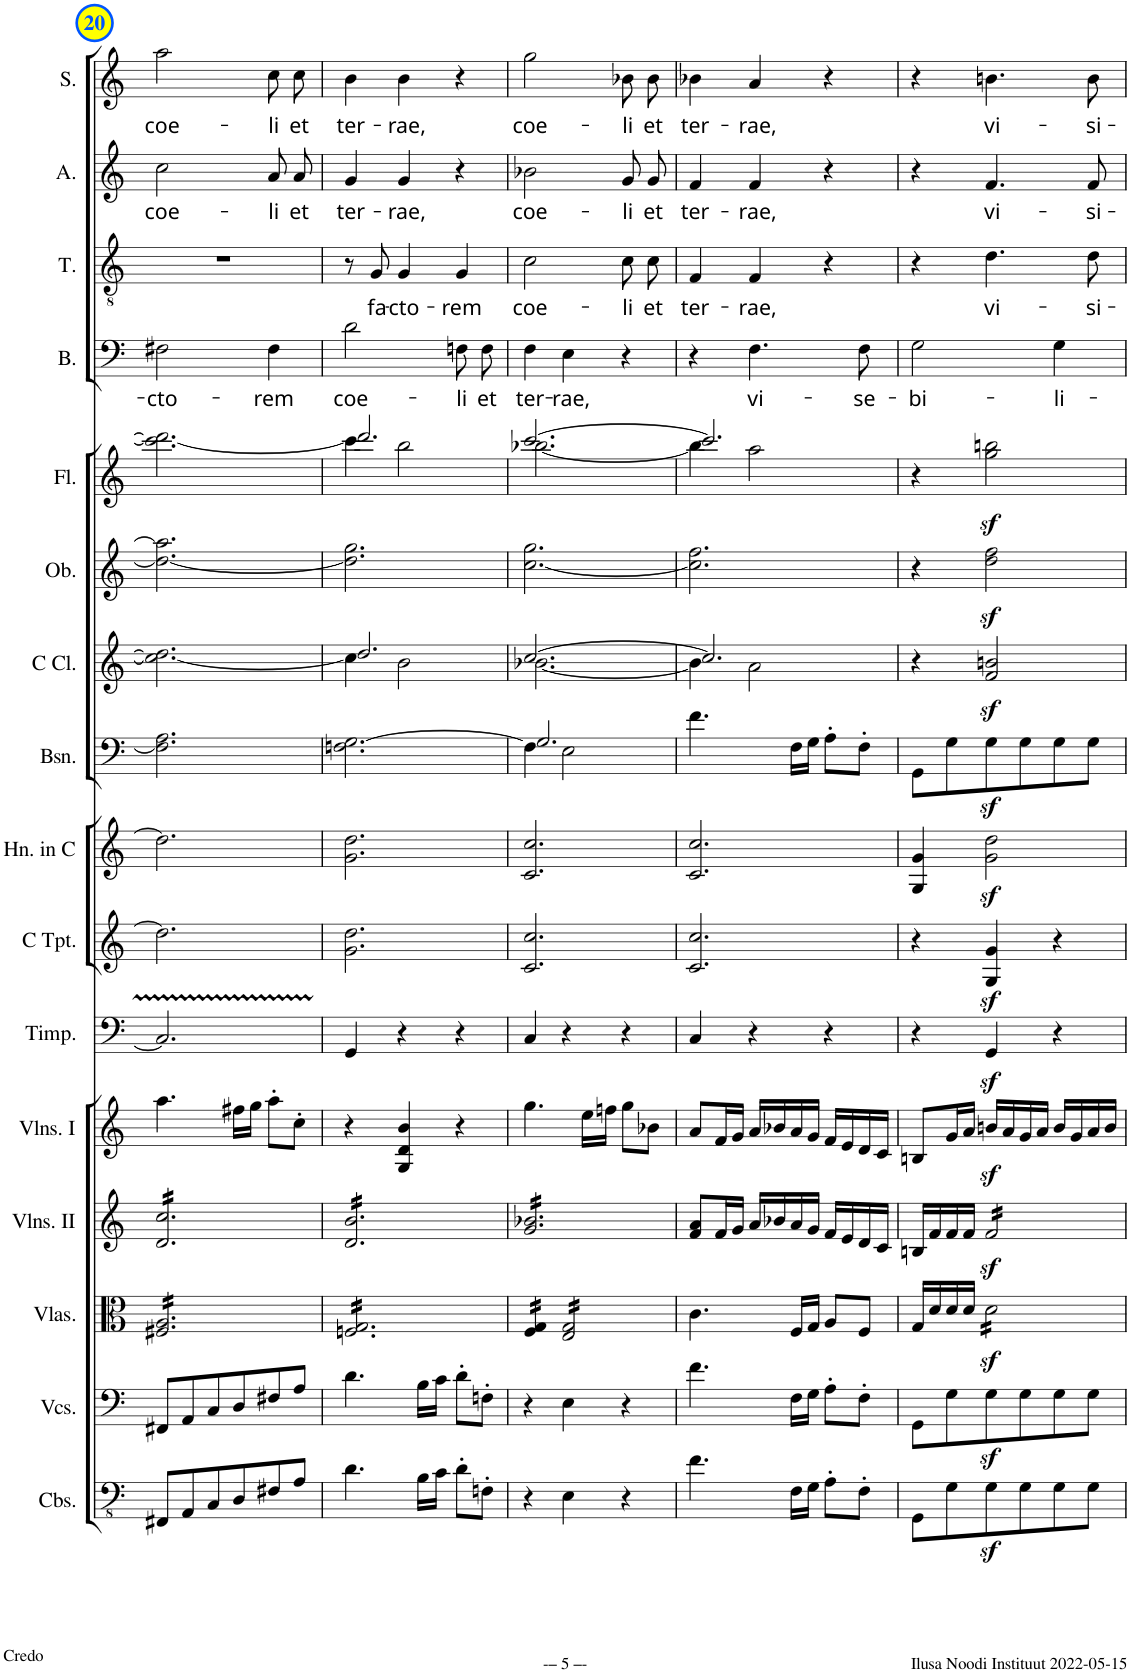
**kern	**kern	**kern	**kern	**kern	**kern	**kern	**kern	**kern	**kern	**kern	**kern	**kern	**text	**kern	**text	**kern	**text	**kern	**text
*part16	*part15	*part14	*part13	*part12	*part11	*part10	*part9	*part8	*part7	*part6	*part5	*part4	*part4	*part3	*part3	*part2	*part2	*part1	*part1
*staff16	*staff15	*staff14	*staff13	*staff12	*staff11	*staff10	*staff9	*staff8	*staff7	*staff6	*staff5	*staff4	*staff4	*staff3	*staff3	*staff2	*staff2	*staff1	*staff1
*I"Contrabasses	*I"Violoncellos	*I"Violas	*I"Violins II	*I"Violins I	*I"Timpani	*I"C Trumpet	*I"Horn in C	*I"Bassoon	*I"C Clarinet	*I"Oboe	*I"Flute	*I"Bass	*	*I"Tenor	*	*I"Alto	*	*I"Soprano	*
*I'Cbs.	*I'Vcs.	*I'Vlas.	*I'Vlns. II	*I'Vlns. I	*I'Timp.	*I'C Tpt.	*I'Hn. in C	*I'Bsn.	*I'C Cl.	*I'Ob.	*I'Fl.	*I'B.	*	*I'T.	*	*I'A.	*	*I'S.	*
!!LO:PB:g=z
*clefFv4	*clefF4	*clefC3	*clefG2	*clefG2	*clefF4	*clefG2	*clefG2	*clefF4	*clefG2	*clefG2	*clefG2	*clefF4	*	*clefGv2	*	*clefG2	*	*clefG2	*
*	*	*	*	*	*	*	*Trd4c7	*	*Trd1c2	*	*	*	*	*	*	*	*	*	*
*k[]	*k[]	*k[]	*k[]	*k[]	*k[]	*k[]	*k[]	*k[]	*k[]	*k[]	*k[]	*k[]	*	*k[]	*	*k[]	*	*k[]	*
*M3/4	*M3/4	*M3/4	*M3/4	*M3/4	*M3/4	*M3/4	*M3/4	*M3/4	*M3/4	*M3/4	*M3/4	*M3/4	*	*M3/4	*	*M3/4	*	*M3/4	*
=20	=20	=20	=20	=20	=20	=20	=20	=20	=20	=20	=20	=20	=20	=20	=20	=20	=20	=20	=20
!	!	!	!	!	!	!	!	!	!	!	!	!	!LO:LY:b	!	!	!	!LO:LY:b	!	!LO:LY:b
*	*	*tremolo	*	*	*	*	*	*	*	*	*	*	*	*	*	*	*	*	*
*	*	*	*tremolo	*	*	*	*	*	*	*	*	*	*	*	*	*	*	*	*
8FFF#X/L	8FF#X/L	16F#X/ 16A/LL	16d/ 16cc/LL	4.aa\	2.C/]	2.dd\]	2.dd\]	2.F#\] 2.A\	2.cc\_ 2.dd\]	2.dd\_ 2.aa\]	2.ccc\_ 2.ddd\]	2F#X\	-cto-	2.r	.	2cc\	coe-	2aa\	coe-
.	.	16F#X/ 16A/	16d/ 16cc/	.	.	.	.	.	.	.	.	.	.	.	.	.	.	.	.
8AAA/	8AA/	16F#X/ 16A/	16d/ 16cc/	.	.	.	.	.	.	.	.	.	.	.	.	.	.	.	.
.	.	16F#X/ 16A/	16d/ 16cc/	.	.	.	.	.	.	.	.	.	.	.	.	.	.	.	.
8CC/	8C/	16F#X/ 16A/	16d/ 16cc/	.	.	.	.	.	.	.	.	.	.	.	.	.	.	.	.
.	.	16F#X/ 16A/	16d/ 16cc/	.	.	.	.	.	.	.	.	.	.	.	.	.	.	.	.
8DD/	8D/	16F#X/ 16A/	16d/ 16cc/	16ff#X\LL	.	.	.	.	.	.	.	.	.	.	.	.	.	.	.
.	.	16F#X/ 16A/	16d/ 16cc/	16gg\JJ	.	.	.	.	.	.	.	.	.	.	.	.	.	.	.
!	!	!	!	!	!	!	!	!	!	!	!	!	!LO:LY:b	!	!	!	!LO:LY:b	!	!LO:LY:b
8FF#X/	8F#X/	16F#X/ 16A/	16d/ 16cc/	8aa'\L	.	.	.	.	.	.	.	4F#\	-rem	.	.	8a/L	-li	8cc\L	-li
.	.	16F#X/ 16A/	16d/ 16cc/	.	.	.	.	.	.	.	.	.	.	.	.	.	.	.	.
!	!	!	!	!	!	!	!	!	!	!	!	!	!	!	!	!	!LO:LY:b	!	!LO:LY:b
8AA/J	8A/J	16F#X/ 16A/	16d/ 16cc/	8cc'\J	.	.	.	.	.	.	.	.	.	.	.	8a/J	et	8cc\J	et
.	.	16F#X/ 16A/JJ	16d/ 16cc/JJ	.	.	.	.	.	.	.	.	.	.	.	.	.	.	.	.
=21	=21	=21	=21	=21	=21	=21	=21	=21	=21	=21	=21	=21	=21	=21	=21	=21	=21	=21	=21
*	*	*	*	*	*	*	*	*	*^	*	*^	*	*	*	*	*	*	*	*
!	!	!	!	!	!	!	!	!	!	!	!	!	!	!	!LO:LY:b	!	!	!	!LO:LY:b	!	!LO:LY:b
4.D\	4.d\	16Fn/ 16G/LL	16d/ 16b/LL	4r	4GG/	2.g\ 2.dd\	2.g\ 2.dd\	2.Fn\ [2.G\	2.dd/	4cc\]	2.dd\] 2.gg\	2.ddd/	4ccc\]	2d\	coe-	8r	.	4g/	ter-	4b\	ter-
.	.	16Fn/ 16G/	16d/ 16b/	.	.	.	.	.	.	.	.	.	.	.	.	.	.	.	.	.	.
!	!	!	!	!	!	!	!	!	!	!	!	!	!	!	!	!	!LO:LY:b	!	!	!	!
.	.	16Fn/ 16G/	16d/ 16b/	.	.	.	.	.	.	.	.	.	.	.	.	8G/	fa-	.	.	.	.
.	.	16Fn/ 16G/	16d/ 16b/	.	.	.	.	.	.	.	.	.	.	.	.	.	.	.	.	.	.
!	!	!	!	!	!	!	!	!	!	!	!	!	!	!	!	!	!LO:LY:b	!	!LO:LY:b	!	!LO:LY:b
.	.	16Fn/ 16G/	16d/ 16b/	4G/ 4d/ 4b/	4r	.	.	.	.	2b\	.	.	2bb\	.	.	4G/	-cto-	4g/	-rae,	4b\	-rae,
.	.	16Fn/ 16G/	16d/ 16b/	.	.	.	.	.	.	.	.	.	.	.	.	.	.	.	.	.	.
16BB\LL	16B\LL	16Fn/ 16G/	16d/ 16b/	.	.	.	.	.	.	.	.	.	.	.	.	.	.	.	.	.	.
16C\JJ	16c\JJ	16Fn/ 16G/	16d/ 16b/	.	.	.	.	.	.	.	.	.	.	.	.	.	.	.	.	.	.
!	!	!	!	!	!	!	!	!	!	!	!	!	!	!	!LO:LY:b	!	!LO:LY:b	!	!	!	!
8D'\L	8d'\L	16Fn/ 16G/	16d/ 16b/	4r	4r	.	.	.	.	.	.	.	.	8Fn\L	-li	4G/	-rem	4r	.	4r	.
.	.	16Fn/ 16G/	16d/ 16b/	.	.	.	.	.	.	.	.	.	.	.	.	.	.	.	.	.	.
!	!	!	!	!	!	!	!	!	!	!	!	!	!	!	!LO:LY:b	!	!	!	!	!	!
8FFn'\J	8Fn'\J	16Fn/ 16G/	16d/ 16b/	.	.	.	.	.	.	.	.	.	.	8F\J	et	.	.	.	.	.	.
.	.	16Fn/ 16G/JJ	16d/ 16b/JJ	.	.	.	.	.	.	.	.	.	.	.	.	.	.	.	.	.	.
=22	=22	=22	=22	=22	=22	=22	=22	=22	=22	=22	=22	=22	=22	=22	=22	=22	=22	=22	=22	=22	=22
*	*	*	*	*	*	*	*	*^	*	*	*	*	*	*	*	*	*	*	*	*	*
!	!	!	!	!	!	!	!	!	!	!	!	!	!	!	!	!LO:LY:b	!	!LO:LY:b	!	!LO:LY:b	!	!LO:LY:b
4r	4r	16F/ 16G/LL	16g/ 16b-X/LL	4.gg\	4C/	2.c/ 2.cc/	2.c/ 2.cc/	2.G/]	4F\	[2.cc/	[2.b-X\	[2.cc\ 2.gg\	[2.ccc/	[2.bb-X\	4F\	ter-	2c\	coe-	2b-X\	coe-	2gg\	coe-
.	.	16F/ 16G/	16g/ 16b-X/	.	.	.	.	.	.	.	.	.	.	.	.	.	.	.	.	.	.	.
.	.	16F/ 16G/	16g/ 16b-X/	.	.	.	.	.	.	.	.	.	.	.	.	.	.	.	.	.	.	.
.	.	16F/ 16G/JJ	16g/ 16b-X/	.	.	.	.	.	.	.	.	.	.	.	.	.	.	.	.	.	.	.
!	!	!	!	!	!	!	!	!	!	!	!	!	!	!	!	!LO:LY:b	!	!	!	!	!	!
4EE\	4E\	16E/ 16G/LL	16g/ 16b-X/	.	4r	.	.	.	2E\	.	.	.	.	.	4E\	-rae,	.	.	.	.	.	.
.	.	16E/ 16G/	16g/ 16b-X/	.	.	.	.	.	.	.	.	.	.	.	.	.	.	.	.	.	.	.
.	.	16E/ 16G/	16g/ 16b-X/	16ee\LL	.	.	.	.	.	.	.	.	.	.	.	.	.	.	.	.	.	.
.	.	16E/ 16G/	16g/ 16b-X/	16ffn\JJ	.	.	.	.	.	.	.	.	.	.	.	.	.	.	.	.	.	.
!	!	!	!	!	!	!	!	!	!	!	!	!	!	!	!	!	!	!LO:LY:b	!	!LO:LY:b	!	!LO:LY:b
4r	4r	16E/ 16G/	16g/ 16b-X/	8gg\L	4r	.	.	.	.	.	.	.	.	.	4r	.	8c\L	-li	8g/L	-li	8b-X\L	-li
.	.	16E/ 16G/	16g/ 16b-X/	.	.	.	.	.	.	.	.	.	.	.	.	.	.	.	.	.	.	.
!	!	!	!	!	!	!	!	!	!	!	!	!	!	!	!	!	!	!LO:LY:b	!	!LO:LY:b	!	!LO:LY:b
.	.	16E/ 16G/	16g/ 16b-X/	8b-X\J	.	.	.	.	.	.	.	.	.	.	.	.	8c\J	et	8g/J	et	8b-\J	et
.	.	16E/ 16G/JJ	16g/ 16b-X/JJ	.	.	.	.	.	.	.	.	.	.	.	.	.	.	.	.	.	.	.
*	*	*	*Xtremolo	*	*	*	*	*	*	*	*	*	*	*	*	*	*	*	*	*	*	*
*	*	*Xtremolo	*	*	*	*	*	*	*	*	*	*	*	*	*	*	*	*	*	*	*	*
*	*	*	*	*	*	*	*	*v	*v	*	*	*	*	*	*	*	*	*	*	*	*	*
=23	=23	=23	=23	=23	=23	=23	=23	=23	=23	=23	=23	=23	=23	=23	=23	=23	=23	=23	=23	=23	=23
!	!	!	!	!	!	!	!	!	!	!	!	!	!	!	!	!	!LO:LY:b	!	!LO:LY:b	!	!LO:LY:b
4.F\	4.f\	4.c\	8f/ 8a/L	8a/L	4C/	2.c/ 2.cc/	2.c/ 2.cc/	4.f\	2.cc/]	4b-\]	2.cc\] 2.ff\	2.ccc/]	4bb-\]	4r	.	4F/	ter-	4f/	ter-	4b-X\	ter-
.	.	.	16f/L	16f/L	.	.	.	.	.	.	.	.	.	.	.	.	.	.	.	.	.
.	.	.	16g/JJ	16g/JJ	.	.	.	.	.	.	.	.	.	.	.	.	.	.	.	.	.
!	!	!	!	!	!	!	!	!	!	!	!	!	!	!	!LO:LY:b	!	!LO:LY:b	!	!LO:LY:b	!	!LO:LY:b
.	.	.	16a/LL	16a/LL	4r	.	.	.	.	2a\	.	.	2aa\	4.F\	vi-	4F/	-rae,	4f/	-rae,	4a/	-rae,
.	.	.	16b-X/	16b-X/	.	.	.	.	.	.	.	.	.	.	.	.	.	.	.	.	.
16FF\LL	16F\LL	16F/LL	16a/	16a/	.	.	.	16F\LL	.	.	.	.	.	.	.	.	.	.	.	.	.
16GG\JJ	16G\JJ	16G/JJ	16g/JJ	16g/JJ	.	.	.	16G\JJ	.	.	.	.	.	.	.	.	.	.	.	.	.
8AA'\L	8A'\L	8A/L	16f/LL	16f/LL	4r	.	.	8A'\L	.	.	.	.	.	.	.	4r	.	4r	.	4r	.
.	.	.	16e/	16e/	.	.	.	.	.	.	.	.	.	.	.	.	.	.	.	.	.
!	!	!	!	!	!	!	!	!	!	!	!	!	!	!	!LO:LY:b	!	!	!	!	!	!
8FF'\J	8F'\J	8F/J	16d/	16d/	.	.	.	8F'\J	.	.	.	.	.	8F\	-se-	.	.	.	.	.	.
.	.	.	16c/JJ	16c/JJ	.	.	.	.	.	.	.	.	.	.	.	.	.	.	.	.	.
*	*	*	*	*	*	*	*	*	*v	*v	*	*v	*v	*	*	*	*	*	*	*	*
=24	=24	=24	=24	=24	=24	=24	=24	=24	=24	=24	=24	=24	=24	=24	=24	=24	=24	=24	=24
!	!	!	!	!	!	!	!	!	!	!	!	!	!LO:LY:b	!	!	!	!	!	!
8GGG\L	8GG\L	16G/LL	16Bn/LL	8Bn/L	4r	4r	4G/ 4g/	8GG\L	4r	4r	4r	2G\	-bi-	4r	.	4r	.	4r	.
.	.	16d/	16f/	.	.	.	.	.	.	.	.	.	.	.	.	.	.	.	.
8GG\	8G\	16d/	16f/	16g/L	.	.	.	8G\	.	.	.	.	.	.	.	.	.	.	.
.	.	16d/JJ	16f/JJ	16a/JJ	.	.	.	.	.	.	.	.	.	.	.	.	.	.	.
!	!	!	!	!	!	!	!	!	!	!	!	!	!	!	!LO:LY:b	!	!LO:LY:b	!	!LO:LY:b
*	*	*tremolo	*	*	*	*	*	*	*	*	*	*	*	*	*	*	*	*	*
*	*	*	*tremolo	*	*	*	*	*	*	*	*	*	*	*	*	*	*	*	*
8GGz<\	8Gz<\	16dz<\LL	16fz</LL	16bnz</LL	4GGz</	4G/z< 4g/z<	2g\z< 2dd\z<	8Gz<\	2f/z< 2bn/z<	2dd\z< 2ff\z<	2gg\z< 2bbn\z<	.	.	4.d\	vi-	4.f/	vi-	4.bn\	vi-
.	.	16dz<\	16fz</	16a/	.	.	.	.	.	.	.	.	.	.	.	.	.	.	.
8GG\	8G\	16dz<\	16fz</	16g/	.	.	.	8G\	.	.	.	.	.	.	.	.	.	.	.
.	.	16dz<\	16fz</	16a/JJ	.	.	.	.	.	.	.	.	.	.	.	.	.	.	.
!	!	!	!	!	!	!	!	!	!	!	!	!	!LO:LY:b	!	!	!	!	!	!
8GG\	8G\	16dz<\	16fz</	16b/LL	4r	4r	.	8G\	.	.	.	4G\	-li-	.	.	.	.	.	.
.	.	16dz<\	16fz</	16g/	.	.	.	.	.	.	.	.	.	.	.	.	.	.	.
!	!	!	!	!	!	!	!	!	!	!	!	!	!	!	!LO:LY:b	!	!LO:LY:b	!	!LO:LY:b
8GG\J	8G\J	16dz<\	16fz</	16a/	.	.	.	8G\J	.	.	.	.	.	8d\	-si-	8f/	-si-	8b\	-si-
.	.	16dz<\JJ	16fz</JJ	16b/JJ	.	.	.	.	.	.	.	.	.	.	.	.	.	.	.
*	*	*	*Xtremolo	*	*	*	*	*	*	*	*	*	*	*	*	*	*	*	*
*	*	*Xtremolo	*	*	*	*	*	*	*	*	*	*	*	*	*	*	*	*	*
=	=	=	=	=	=	=	=	=	=	=	=	=	=	=	=	=	=	=	=
*-	*-	*-	*-	*-	*-	*-	*-	*-	*-	*-	*-	*-	*-	*-	*-	*-	*-	*-	*-
